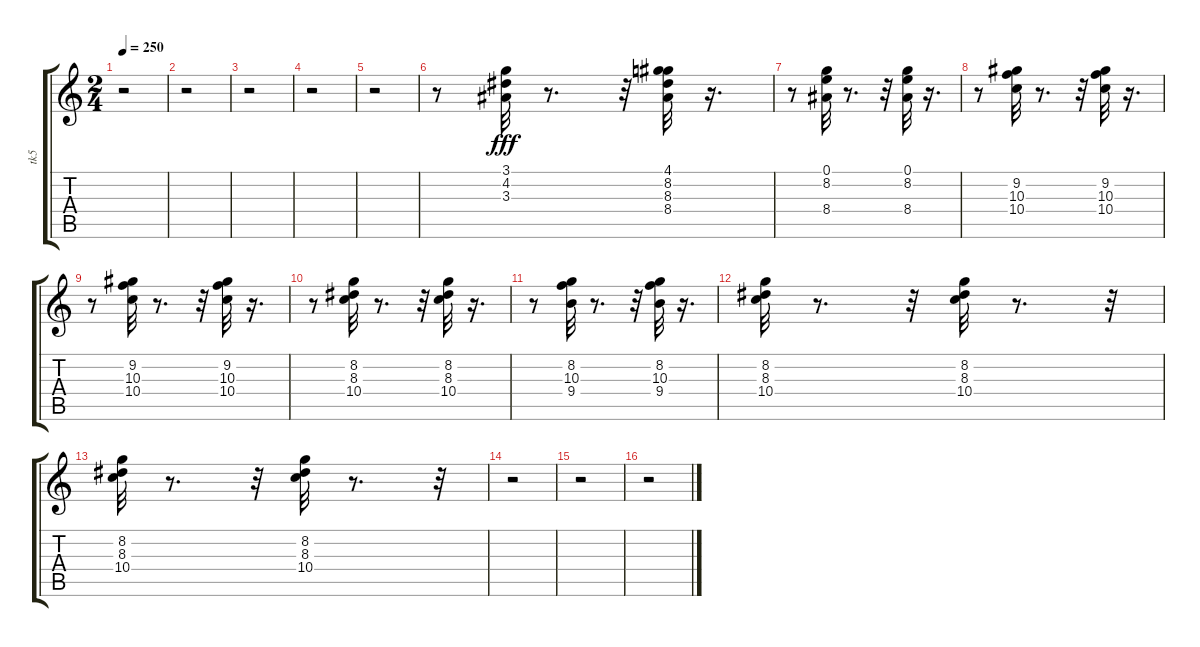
\track ("tk5" "tk5") {instrument electricguitarjazz}
\staff {score tabs}
\tuning (E4 B3 G3 D3 A2 E2) {hide}
\ts (2 4)
\tempo 250
\clef g2
\ks c
r.2{dy fff} |
r.2 |
r.2 |
r.2 |
r.2 |
r.8 (3.1 4.2 3.3).32 r.8{d} r.32 (4.1 8.2 8.3 8.4).32 r.16{d} |
r.8 (0.1 8.2 8.4).32 r.8{d} r.32 (0.1 8.2 8.4).32 r.16{d} |
r.8 (9.2 10.3 10.4).32 r.8{d} r.32 (9.2 10.3 10.4).32 r.16{d} |
r.8 (9.2 10.3 10.4).32 r.8{d} r.32 (9.2 10.3 10.4).32 r.16{d} |
r.8 (8.2 8.3 10.4).32 r.8{d} r.32 (8.2 8.3 10.4).32 r.16{d} |
r.8 (8.2 10.3 9.4).32 r.8{d} r.32 (8.2 10.3 9.4).32 r.16{d} |
(8.2 8.3 10.4).32 r.8{d} r.32 (8.2 8.3 10.4).32 r.8{d} r.32 |
(8.2 8.3 10.4).32 r.8{d} r.32 (8.2 8.3 10.4).32 r.8{d} r.32 |
r.2 |
r.2 |
r.2
